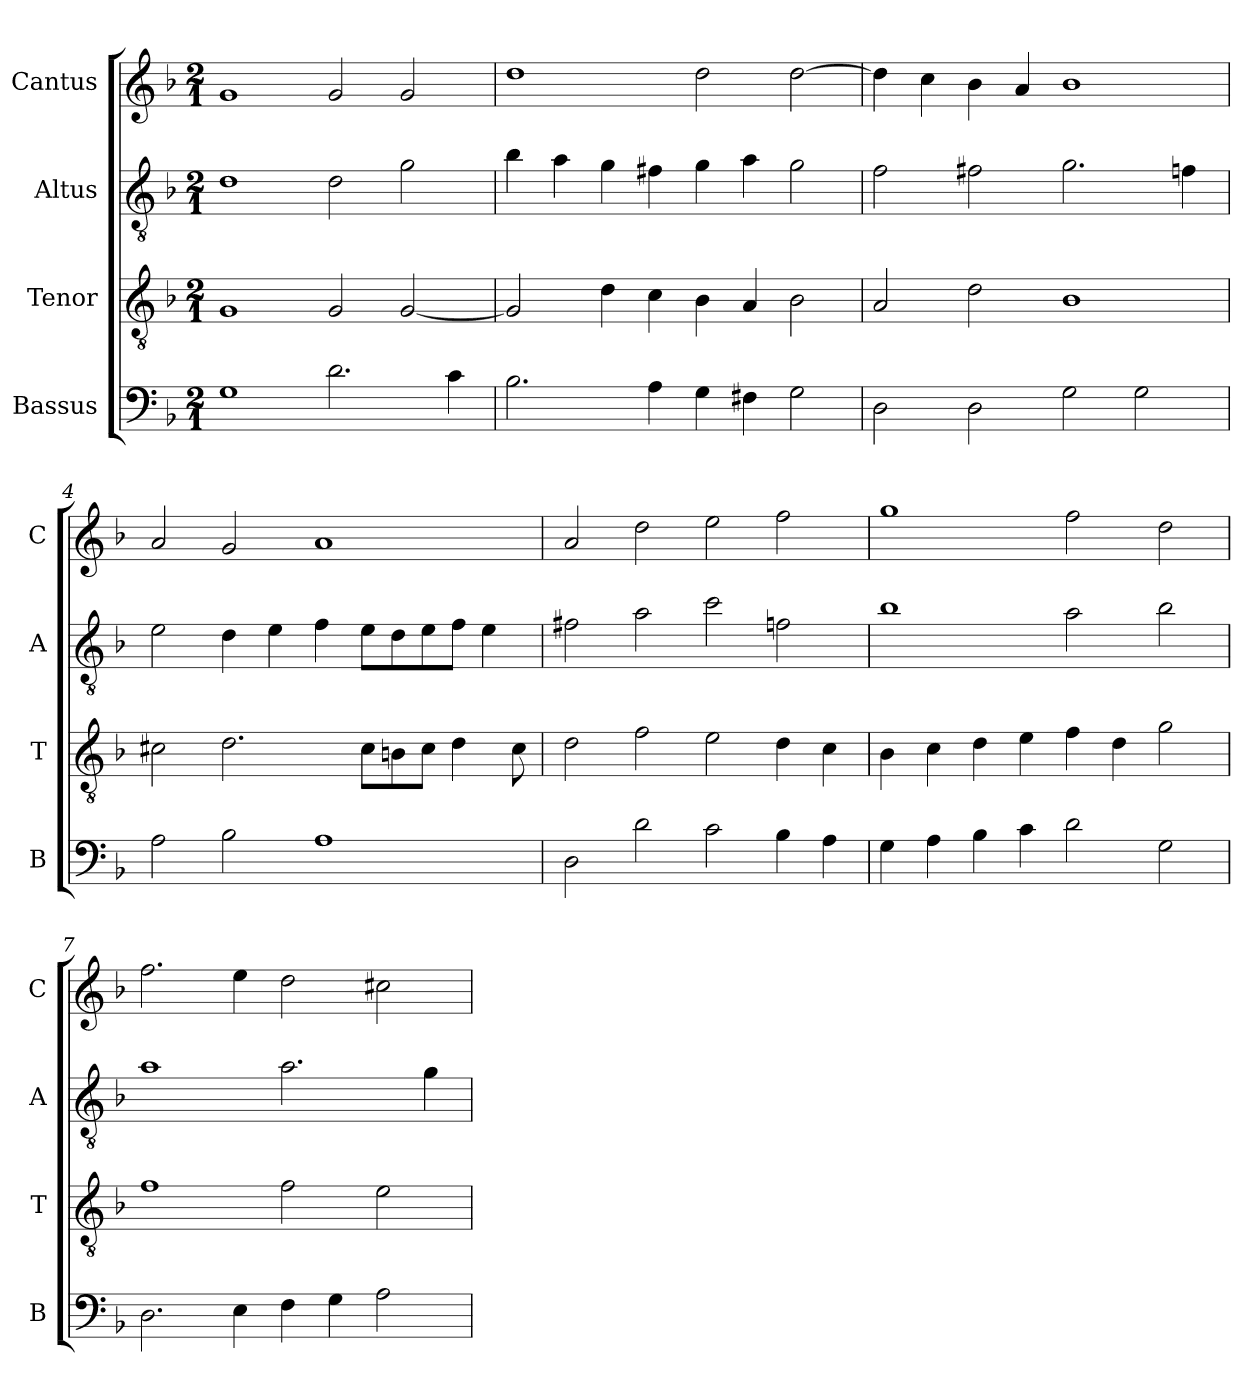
**kern	**kern	**kern	**kern
*part4	*part3	*part2	*part1
*staff4	*staff3	*staff2	*staff1
*I"Bassus	*I"Tenor	*I"Altus	*I"Cantus
*I'B	*I'T	*I'A	*I'C
*clefF4	*clefGv2	*clefGv2	*clefG2
*k[b-]	*k[b-]	*k[b-]	*k[b-]
*M2/1	*M2/1	*M2/1	*M2/1
=1	=1	=1	=1
1G	1G	1d	1g
2.d	2G	2d	2g
.	[2G	2g	2g
4c	.	.	.
=2	=2	=2	=2
2.B-	2G]	4b-	1dd
.	.	4a	.
.	4d	4g	.
4A	4c	4f#X	.
4G	4B-	4g	2dd
4F#X	4A	4a	.
2G	2B-	2g	[2dd
=3	=3	=3	=3
2D	2A	2f	4dd]
.	.	.	4cc
2D	2d	2f#X	4b-
.	.	.	4a
2G	1B-	2.g	1b-
2G	.	.	.
.	.	4fn	.
=4	=4	=4	=4
2A	2c#X	2e	2a
2B-	2.d	4d	2g
.	.	4e	.
1A	.	4f	1a
.	8c#\L	8e\L	.
.	8Bn\	8d\	.
.	8c#\J	8e\	.
.	4d	8f\J	.
.	.	4e	.
.	8c#	.	.
=5	=5	=5	=5
2D	2d	2f#X	2a
2d	2f	2a	2dd
2c	2e	2cc	2ee
4B-	4d	2fn	2ff
4A	4c	.	.
=6	=6	=6	=6
4G	4B-	1b-	1gg
4A	4c	.	.
4B-	4d	.	.
4c	4e	.	.
2d	4f	2a	2ff
.	4d	.	.
2G	2g	2b-	2dd
=7	=7	=7	=7
2.D	1f	1a	2.ff
4E	.	.	4ee
4F	2f	2.a	2dd
4G	.	.	.
2A	2e	.	2cc#X
.	.	4g	.
=	=	=	=
*-	*-	*-	*-
